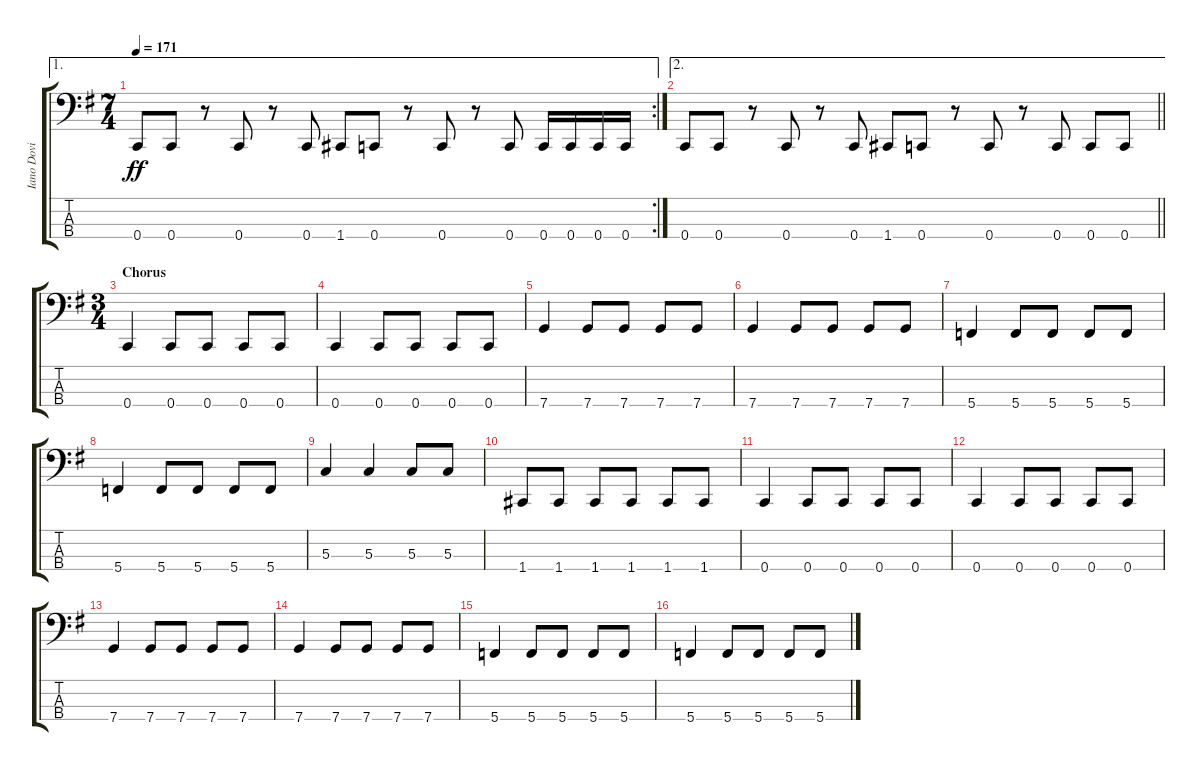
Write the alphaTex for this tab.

\track ("Iano Dovi - Bass" "Iano Dovi ") {instrument electricbasspick}
\staff {score tabs}
\tuning (F2 C2 G1 C1) {hide}
\ae 1
\rc 2
\ts (7 4)
\tempo 171
\clef f4
\ks eminor
0.4.8{dy ff} 0.4.8 r.8 0.4.8 r.8 0.4.8 1.4.8 0.4.8 r.8 0.4.8 r.8 0.4.8 0.4.16 0.4.16 0.4.16 0.4.16 |
\ae 2
\barLineRight lightlight
0.4.8 0.4.8 r.8 0.4.8 r.8 0.4.8 1.4.8 0.4.8 r.8 0.4.8 r.8 0.4.8 0.4.8 0.4.8 |
\ts (3 4)
\section ("" "Chorus")
0.4.4 0.4.8 0.4.8 0.4.8 0.4.8 |
0.4.4 0.4.8 0.4.8 0.4.8 0.4.8 |
7.4.4 7.4.8 7.4.8 7.4.8 7.4.8 |
7.4.4 7.4.8 7.4.8 7.4.8 7.4.8 |
5.4.4 5.4.8 5.4.8 5.4.8 5.4.8 |
5.4.4 5.4.8 5.4.8 5.4.8 5.4.8 |
5.3.4 5.3.4 5.3.8 5.3.8 |
1.4.8 1.4.8 1.4.8 1.4.8 1.4.8 1.4.8 |
0.4.4 0.4.8 0.4.8 0.4.8 0.4.8 |
0.4.4 0.4.8 0.4.8 0.4.8 0.4.8 |
7.4.4 7.4.8 7.4.8 7.4.8 7.4.8 |
7.4.4 7.4.8 7.4.8 7.4.8 7.4.8 |
5.4.4 5.4.8 5.4.8 5.4.8 5.4.8 |
5.4.4 5.4.8 5.4.8 5.4.8 5.4.8
